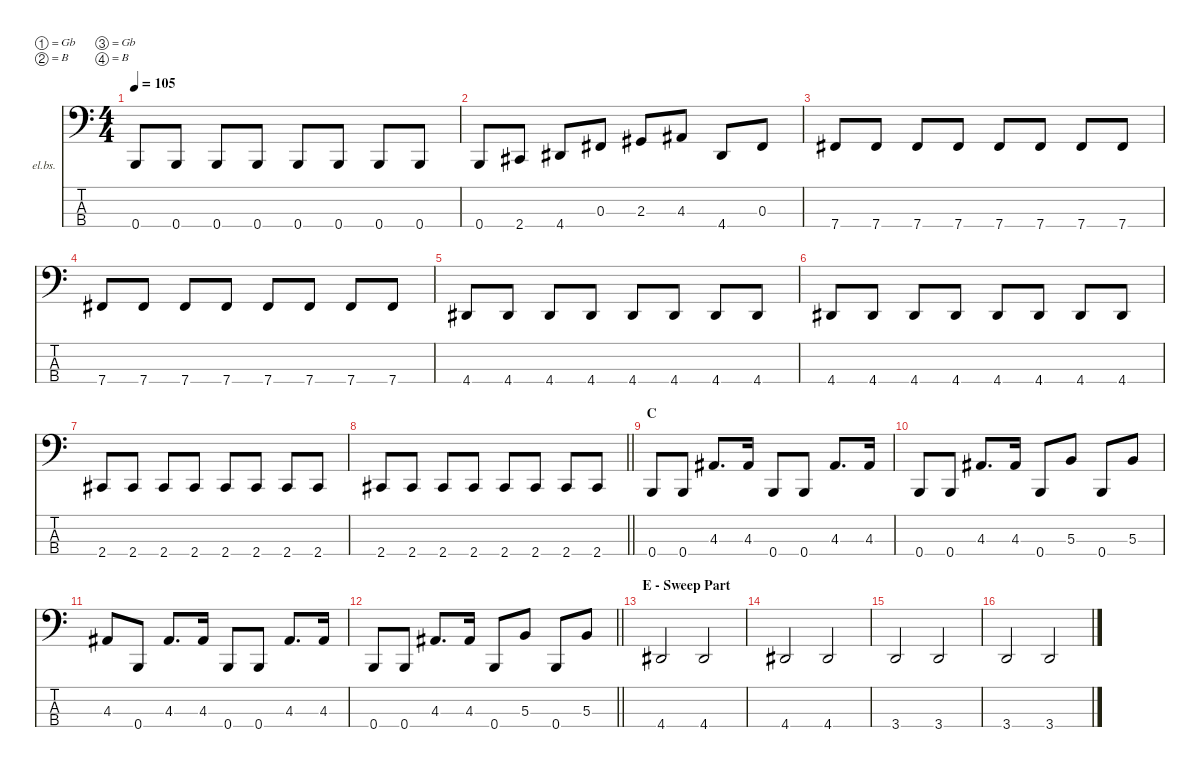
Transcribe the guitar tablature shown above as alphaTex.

\defaultSystemsLayout 4
\hideDynamics
\bracketExtendMode nobrackets
\firstSystemTrackNameOrientation horizontal
\otherSystemsTrackNameOrientation horizontal
\track ("Bass" "el.bs.") {instrument electricbassfinger}
\staff {score tabs}
\tuning (Gb2 B1 Gb1 B0)
\ts (4 4)
\tempo 105
\clef f4
\ks c
0.4.8{dy f} 0.4.8 0.4.8 0.4.8 0.4.8 0.4.8 0.4.8 0.4.8 |
0.4.8 2.4{acc #}.8 4.4{acc #}.8 0.3{acc #}.8 2.3{acc #}.8 4.3{acc #}.8 4.4{acc #}.8 0.3{acc #}.8 |
7.4{acc #}.8 7.4{acc #}.8 7.4{acc #}.8 7.4{acc #}.8 7.4{acc #}.8 7.4{acc #}.8 7.4{acc #}.8 7.4{acc #}.8 |
7.4{acc #}.8 7.4{acc #}.8 7.4{acc #}.8 7.4{acc #}.8 7.4{acc #}.8 7.4{acc #}.8 7.4{acc #}.8 7.4{acc #}.8 |
4.4{acc #}.8 4.4{acc #}.8 4.4{acc #}.8 4.4{acc #}.8 4.4{acc #}.8 4.4{acc #}.8 4.4{acc #}.8 4.4{acc #}.8 |
4.4{acc #}.8 4.4{acc #}.8 4.4{acc #}.8 4.4{acc #}.8 4.4{acc #}.8 4.4{acc #}.8 4.4{acc #}.8 4.4{acc #}.8 |
2.4{acc #}.8 2.4{acc #}.8 2.4{acc #}.8 2.4{acc #}.8 2.4{acc #}.8 2.4{acc #}.8 2.4{acc #}.8 2.4{acc #}.8 |
\barLineRight lightlight
2.4{acc #}.8 2.4{acc #}.8 2.4{acc #}.8 2.4{acc #}.8 2.4{acc #}.8 2.4{acc #}.8 2.4{acc #}.8 2.4{acc #}.8 |
\section ("" "C")
0.4.8 0.4.8 4.3{acc #}.8{d} 4.3{acc #}.16 0.4.8 0.4.8 4.3{acc #}.8{d} 4.3{acc #}.16 |
0.4.8 0.4.8 4.3{acc #}.8{d} 4.3{acc #}.16 0.4.8 5.3.8 0.4.8 5.3.8 |
4.3{acc #}.8 0.4.8 4.3{acc #}.8{d} 4.3{acc #}.16 0.4.8 0.4.8 4.3{acc #}.8{d} 4.3{acc #}.16 |
\barLineRight lightlight
0.4.8 0.4.8 4.3{acc #}.8{d} 4.3{acc #}.16 0.4.8 5.3.8 0.4.8 5.3.8 |
\section ("" "E - Sweep Part")
4.4{acc #}.2 4.4{acc #}.2 |
4.4{acc #}.2 4.4{acc #}.2 |
3.4.2 3.4.2 |
3.4.2 3.4.2
